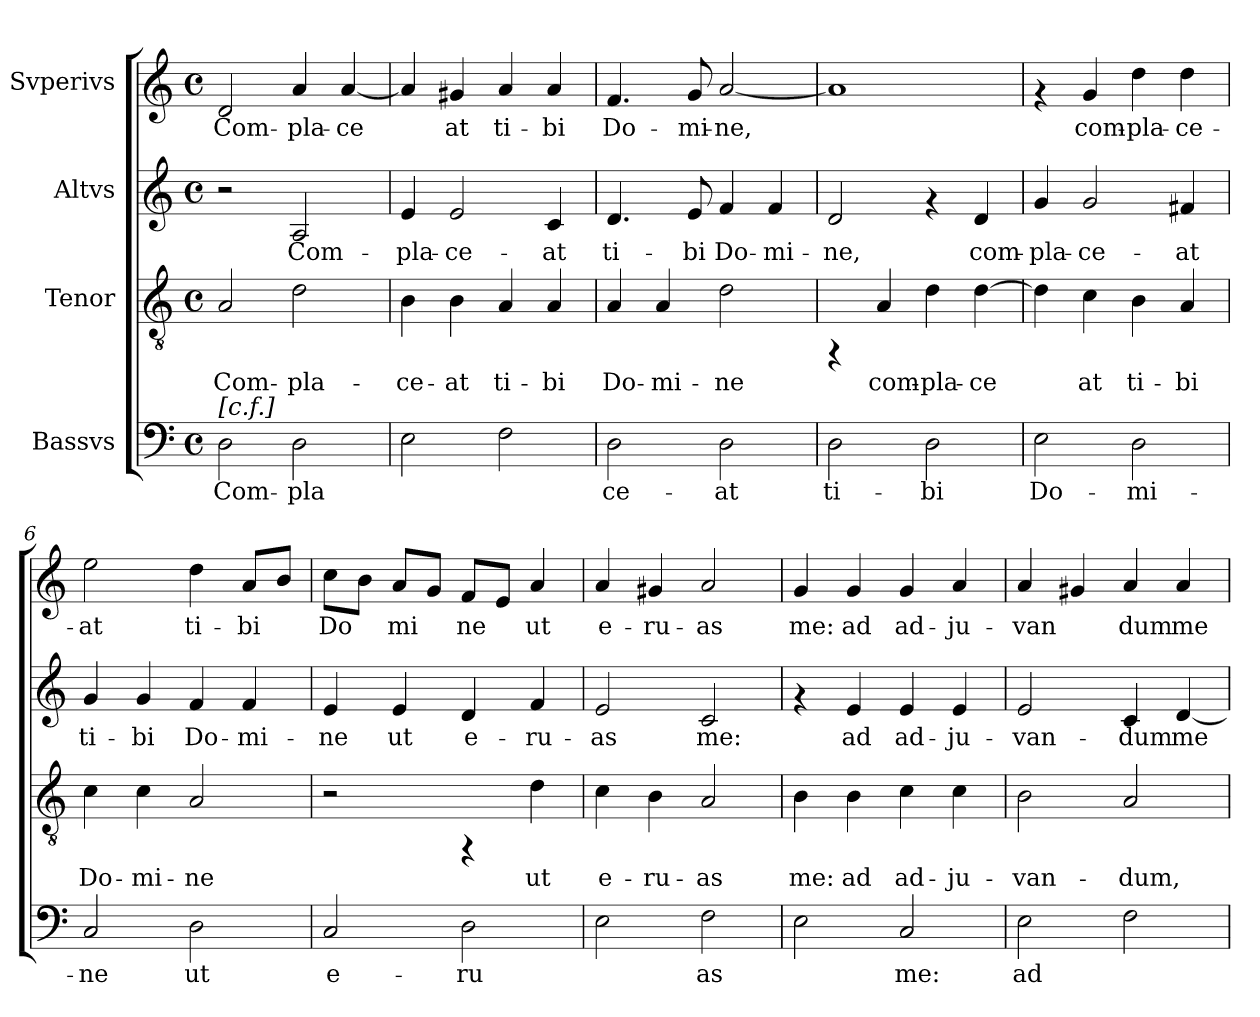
**kern	**text	**kern	**text	**kern	**text	**kern	**text
*part4	*part4	*part3	*part3	*part2	*part2	*part1	*part1
*staff4	*staff4	*staff3	*staff3	*staff2	*staff2	*staff1	*staff1
*I"Bassvs	*	*I"Tenor	*	*I"Altvs	*	*I"Svperivs	*
!!LO:PB:g=z
*stria5	*	*stria5	*	*stria5	*	*stria5	*
*clefF4	*	*clefGv2	*	*clefG2	*	*clefG2	*
*k[]	*	*k[]	*	*k[]	*	*k[]	*
*C:	*	*C:	*	*C:	*	*C:	*
*M4/4	*	*M4/4	*	*M4/4	*	*M4/4	*
*met(c)	*	*met(c)	*	*met(c)	*	*met(c)	*
=1	=1	=1	=1	=1	=1	=1	=1
!LO:TX:a:t=[c.f.]	!	!	!	!	!	!	!
!	!LO:LY:b:cj	!	!LO:LY:b:cj	!	!	!	!LO:LY:b:cj
2D\	Com-	2A/	Com-	2r	.	2d/	Com-
!	!LO:LY:b:cj	!	!LO:LY:b:cj	!	!LO:LY:b:cj	!	!LO:LY:b:cj
2D\	-pla-	2d\	-pla-	2A/	Com-	4a/	-pla-
!	!	!	!	!	!	!	!LO:LY:b:cj
.	.	.	.	.	.	[<4a/	-ce-
=2	=2	=2	=2	=2	=2	=2	=2
!	!LO:LY:b:cj	!	!LO:LY:b:cj	!	!LO:LY:b:cj	!	!LO:LY:b:cj
2E\	--	4B\	-ce-	4e/	-pla-	4a/]	--
!	!	!	!LO:LY:b:cj	!	!LO:LY:b:cj	!	!LO:LY:b:cj
.	.	4B\	-at	2e/	-ce-	4g#/	-at
!	!LO:LY:b:cj	!	!LO:LY:b:cj	!	!	!	!LO:LY:b:cj
2F\	--	4A/	ti-	.	.	4a/	ti-
!	!	!	!LO:LY:b:cj	!	!LO:LY:b:cj	!	!LO:LY:b:cj
.	.	4A/	-bi	4c/	-at	4a/	-bi
=3	=3	=3	=3	=3	=3	=3	=3
!	!LO:LY:b:cj	!	!LO:LY:b:cj	!	!LO:LY:b:cj	!	!LO:LY:b:cj
2D\	-ce-	4A/	Do-	4.d/	ti-	4.f/	Do-
!	!	!	!LO:LY:b:cj	!	!	!	!
.	.	4A/	-mi-	.	.	.	.
!	!	!	!	!	!LO:LY:b:cj	!	!LO:LY:b:cj
.	.	.	.	8e/	-bi	8g/	-mi-
!	!LO:LY:b:cj	!	!LO:LY:b:cj	!	!LO:LY:b:cj	!	!LO:LY:b:cj
2D\	-at	2d\	-ne	4f/	Do-	[<2a/	-ne,
!	!	!	!	!	!LO:LY:b:cj	!	!
.	.	.	.	4f/	-mi-	.	.
=4	=4	=4	=4	=4	=4	=4	=4
!	!LO:LY:b:cj	!	!	!	!LO:LY:b:cj	!	!LO:LY:b:cj
2D\	ti-	4rFF	.	2d/	-ne,	1a]	.
!	!	!	!LO:LY:b:cj	!	!	!	!
.	.	4A/	com-	.	.	.	.
!	!LO:LY:b:cj	!	!LO:LY:b:cj	!	!	!	!
2D\	-bi	4d\	-pla-	4rf	.	.	.
!	!	!	!LO:LY:b:cj	!	!LO:LY:b:cj	!	!
.	.	[>4d\	-ce-	4d/	com-	.	.
=5	=5	=5	=5	=5	=5	=5	=5
!	!LO:LY:b:cj	!	!LO:LY:b:cj	!	!LO:LY:b:cj	!	!
2E\	Do-	4d\]	--	4g/	-pla-	4rf	.
!	!	!	!LO:LY:b:cj	!	!LO:LY:b:cj	!	!LO:LY:b:cj
.	.	4c\	-at	2g/	-ce-	4g/	com-
!	!LO:LY:b:cj	!	!LO:LY:b:cj	!	!	!	!LO:LY:b:cj
2D\	-mi-	4B\	ti-	.	.	4dd\	-pla-
!	!	!	!LO:LY:b:cj	!	!LO:LY:b:cj	!	!LO:LY:b:cj
.	.	4A/	-bi	4f#/	-at	4dd\	-ce-
!!LO:LB:g=z
=6	=6	=6	=6	=6	=6	=6	=6
!	!LO:LY:b:cj	!	!LO:LY:b:cj	!	!LO:LY:b:cj	!	!LO:LY:b:cj
2C/	-ne	4c\	Do-	4g/	ti-	2ee\	-at
!	!	!	!LO:LY:b:cj	!	!LO:LY:b:cj	!	!
.	.	4c\	-mi-	4g/	-bi	.	.
!	!LO:LY:b:cj	!	!LO:LY:b:cj	!	!LO:LY:b:cj	!	!LO:LY:b:cj
2D\	ut	2A/	-ne	4f/	Do-	4dd\	ti-
!	!	!	!	!	!LO:LY:b:cj	!	!LO:LY:b:cj
.	.	.	.	4f/	-mi-	8a/L	-bi
!	!	!	!	!	!	!	!LO:LY:b:cj
.	.	.	.	.	.	8b/J	.
=7	=7	=7	=7	=7	=7	=7	=7
!	!LO:LY:b:cj	!	!	!	!LO:LY:b:cj	!	!LO:LY:b:cj
2C/	e-	2r	.	4e/	-ne	8cc\L	Do-
!	!	!	!	!	!	!	!LO:LY:b:cj
.	.	.	.	.	.	8b\J	--
!	!	!	!	!	!LO:LY:b:cj	!	!LO:LY:b:cj
.	.	.	.	4e/	ut	8a/L	-mi-
!	!	!	!	!	!	!	!LO:LY:b:cj
.	.	.	.	.	.	8g/J	--
!	!LO:LY:b:cj	!	!	!	!LO:LY:b:cj	!	!LO:LY:b:cj
2D\	-ru-	4rFF	.	4d/	e-	8f/L	-ne
!	!	!	!	!	!	!	!LO:LY:b:cj
.	.	.	.	.	.	8e/J	.
!	!	!	!LO:LY:b:cj	!	!LO:LY:b:cj	!	!LO:LY:b:cj
.	.	4d\	ut	4f/	-ru-	4a/	ut
=8	=8	=8	=8	=8	=8	=8	=8
!	!LO:LY:b:cj	!	!LO:LY:b:cj	!	!LO:LY:b:cj	!	!LO:LY:b:cj
2E\	--	4c\	e-	2e/	-as	4a/	e-
!	!	!	!LO:LY:b:cj	!	!	!	!LO:LY:b:cj
.	.	4B\	-ru-	.	.	4g#/	-ru-
!	!LO:LY:b:cj	!	!LO:LY:b:cj	!	!LO:LY:b:cj	!	!LO:LY:b:cj
2F\	-as	2A/	-as	2c/	me:	2a/	-as
=9	=9	=9	=9	=9	=9	=9	=9
!	!LO:LY:b:cj	!	!LO:LY:b:cj	!	!	!	!LO:LY:b:cj
2E\	.	4B\	me:	4rf	.	4g/	me:
!	!	!	!LO:LY:b:cj	!	!LO:LY:b:cj	!	!LO:LY:b:cj
.	.	4B\	ad	4e/	ad	4g/	ad
!	!LO:LY:b:cj	!	!LO:LY:b:cj	!	!LO:LY:b:cj	!	!LO:LY:b:cj
2C/	me:	4c\	ad-	4e/	ad-	4g/	ad-
!	!	!	!LO:LY:b:cj	!	!LO:LY:b:cj	!	!LO:LY:b:cj
.	.	4c\	-ju-	4e/	-ju-	4a/	-ju-
=10	=10	=10	=10	=10	=10	=10	=10
!	!LO:LY:b:cj	!	!LO:LY:b:cj	!	!LO:LY:b:cj	!	!LO:LY:b:cj
2E\	ad	2B\	-van-	2e/	-van-	4a/	-van-
!	!	!	!	!	!	!	!LO:LY:b:cj
.	.	.	.	.	.	4g#X/	--
!	!LO:LY:b:cj	!	!LO:LY:b:cj	!	!LO:LY:b:cj	!	!LO:LY:b:cj
2F\	.	2A/	-dum,	4c/	-dum	4a/	-dum
!	!	!	!	!	!LO:LY:b:cj	!	!LO:LY:b:cj
.	.	.	.	[<4d/	me	4a/	me
=	=	=	=	=	=	=	=
*-	*-	*-	*-	*-	*-	*-	*-
